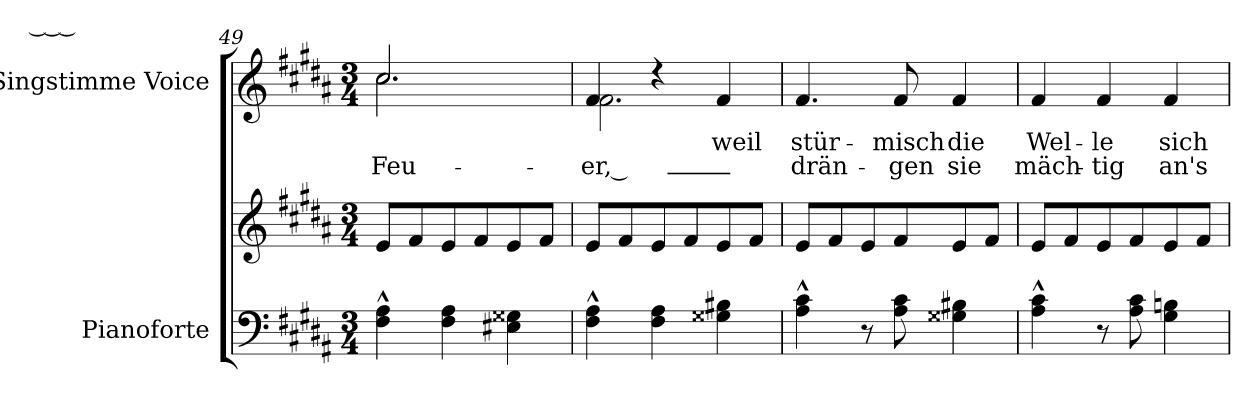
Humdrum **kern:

**kern	**kern	**kern	**text	**text
*part2	*part2	*part1	*part1	*part1
*staff3	*staff2	*staff1	*staff1	*staff1
*I"Pianoforte	*	*I"Singstimme Voice	*	*
*I'Pno	*	*	*	*
*clefF4	*clefG2	*clefG2	*	*
*k[f#c#g#d#a#]	*k[f#c#g#d#a#]	*k[f#c#g#d#a#]	*	*
*M3/4	*M3/4	*M3/4	*	*
=49	=49	=49	=49	=49
*	*	*^	*	*
4F#\^^ 4A#\^^	8e/L	2.cc#/	2.cc#\	.	Feu-
.	8f#/	.	.	.	.
4F#\ 4A#\	8e/	.	.	.	.
.	8f#/	.	.	.	.
4E#X\ 4G##X\	8e/	.	.	.	.
.	8f#/J	.	.	.	.
=50	=50	=50	=50	=50	=50
4F#\^^ 4A#\^^	8e/L	4f#/	2.f#\	.	-er, ____
.	8f#/	.	.	.	.
4F#\ 4A#\	8e/	4r	.	.	.
.	8f#/	.	.	.	.
4G##X\ 4B#X\	8e/	4f#/	.	weil	.
.	8f#/J	.	.	.	.
*	*	*v	*v	*	*
=51	=51	=51	=51	=51
4A#\^^ 4c#\^^	8e/L	4.f#/	stür-	drän-
.	8f#/	.	.	.
8r	8e/	.	.	.
8A#\ 8c#\	8f#/	8f#/	-misch	-gen
4G##X\ 4B#X\	8e/	4f#/	die	sie
.	8f#/J	.	.	.
=52	=52	=52	=52	=52
4A#\^^ 4c#\^^	8e/L	4f#/	Wel-	mäch-
.	8f#/	.	.	.
8r	8e/	4f#/	-le	-tig
8A#\ 8c#\	8f#/	.	.	.
4G#\ 4Bn\	8e/	4f#/	sich	an's
.	8f#/J	.	.	.
=	=	=	=	=
*-	*-	*-	*-	*-
